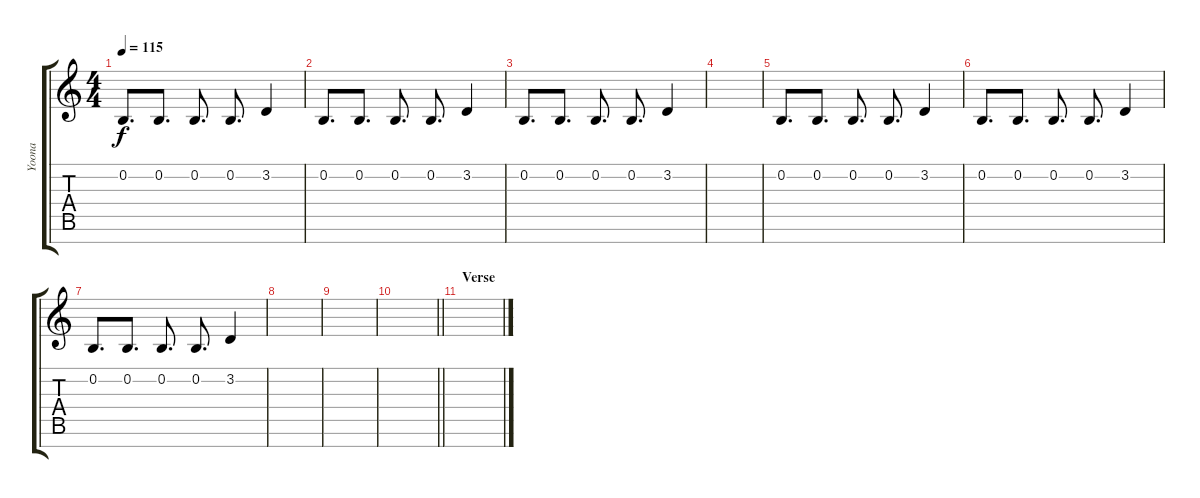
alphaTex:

\track ("Yoona" "Yoona") {instrument altosax}
\staff {score tabs}
\tuning (E4 B3 G3 D3 A2 E2 B1) {hide}
\ts (4 4)
\tempo 115
\clef g2
\ks c
0.2.8{d dy f} 0.2.8{d} 0.2.8{d} 0.2.8{d} 3.2.4 |
0.2.8{d} 0.2.8{d} 0.2.8{d} 0.2.8{d} 3.2.4 |
0.2.8{d} 0.2.8{d} 0.2.8{d} 0.2.8{d} 3.2.4 |
|
0.2.8{d} 0.2.8{d} 0.2.8{d} 0.2.8{d} 3.2.4 |
0.2.8{d} 0.2.8{d} 0.2.8{d} 0.2.8{d} 3.2.4 |
0.2.8{d} 0.2.8{d} 0.2.8{d} 0.2.8{d} 3.2.4 |
|
|
\barLineRight lightlight
|
\section ("" "Verse")
